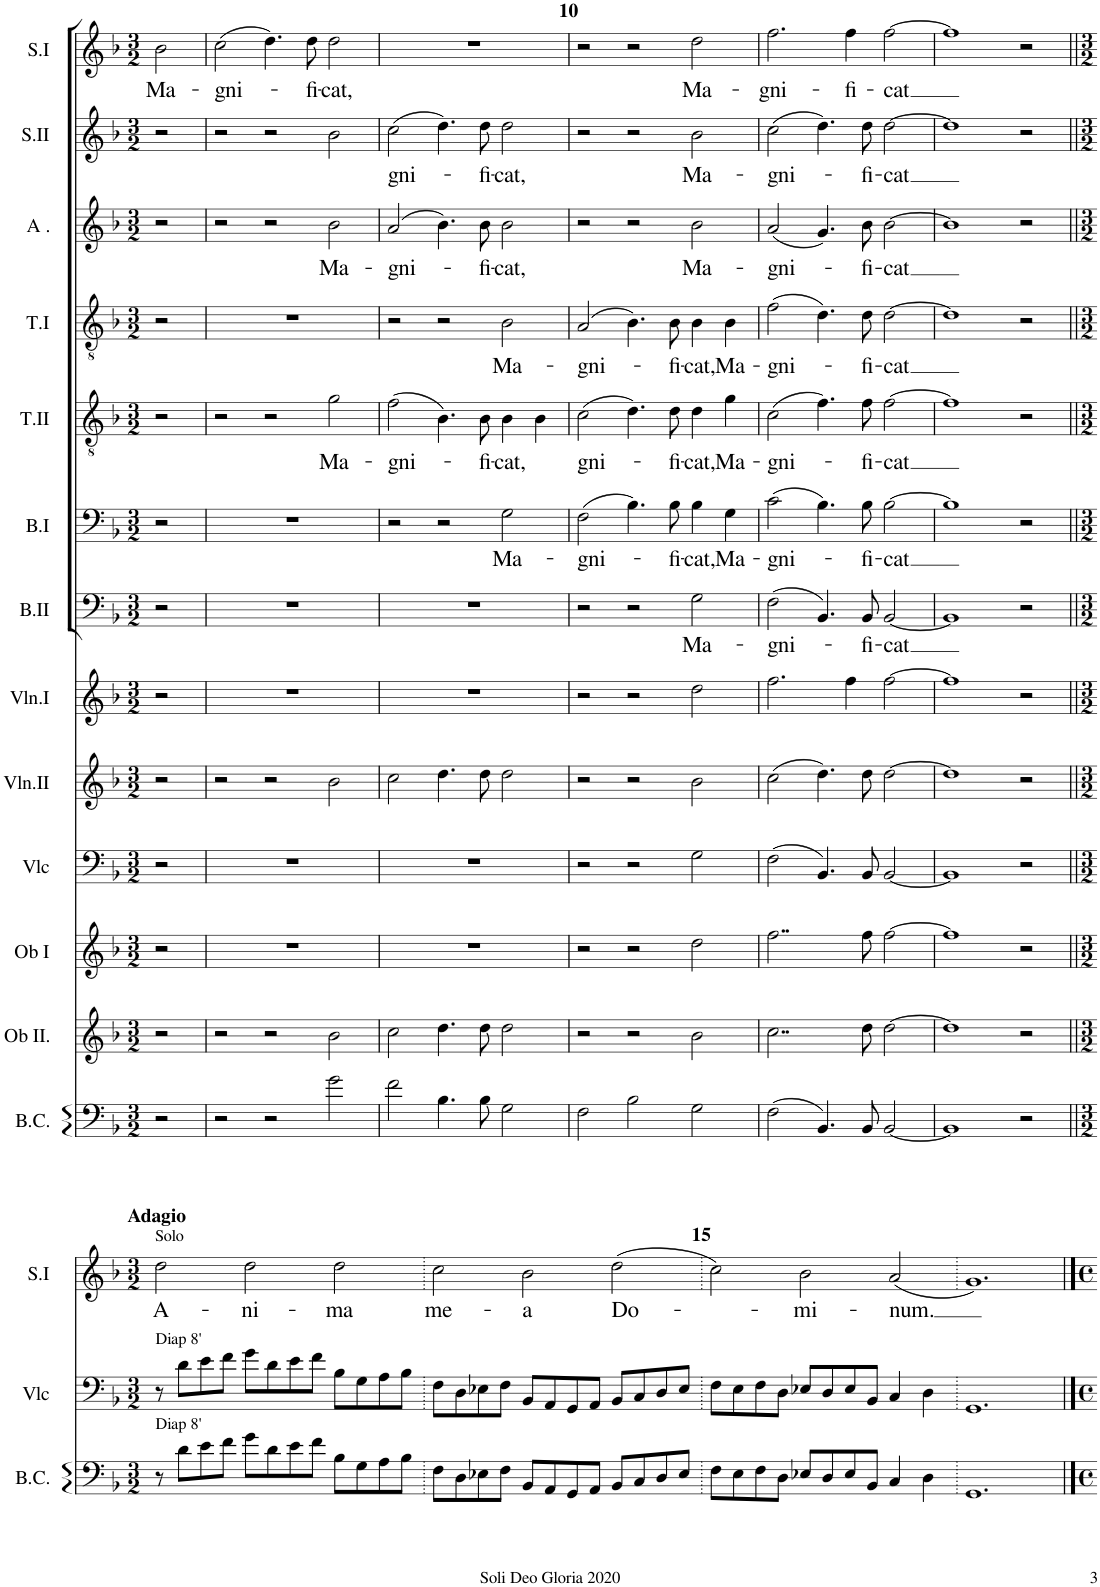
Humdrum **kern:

**kern	**kern	**kern	**kern	**kern	**kern	**kern	**text	**kern	**text	**kern	**text	**kern	**text	**kern	**text	**kern	**text	**kern	**text
*part13	*part12	*part11	*part10	*part9	*part8	*part7	*part7	*part6	*part6	*part5	*part5	*part4	*part4	*part3	*part3	*part2	*part2	*part1	*part1
*staff13	*staff12	*staff11	*staff10	*staff9	*staff8	*staff7	*staff7	*staff6	*staff6	*staff5	*staff5	*staff4	*staff4	*staff3	*staff3	*staff2	*staff2	*staff1	*staff1
*I"Continuo	*I"Oboe II	*I"Oboe I	*I"Violoncelle	*I"Violon II	*I"Violon I	*I"Basse II	*	*I"Basse I	*	*I"Ténor II	*	*I"Tenor I	*	*I"Alti	*	*I"Soprano II	*	*I"Soprano.I	*
*	*I'Ob II.	*I'Ob I	*I'Vlc	*I'Vln.II	*I'Vln.I	*I'B.II	*	*I'B.I	*	*I'T.II	*	*I'T.I	*	*I'A .	*	*I'S.II	*	*I'S.I	*
!!LO:PB:g=z
*clefF4	*clefG2	*clefG2	*clefF4	*clefG2	*clefG2	*clefF4	*	*clefF4	*	*clefGv2	*	*clefGv2	*	*clefG2	*	*clefG2	*	*clefG2	*
*k[b-]	*k[b-]	*k[b-]	*k[b-]	*k[b-]	*k[b-]	*k[b-]	*	*k[b-]	*	*k[b-]	*	*k[b-]	*	*k[b-]	*	*k[b-]	*	*k[b-]	*
*M3/2	*M3/2	*M3/2	*M3/2	*M3/2	*M3/2	*M3/2	*	*M3/2	*	*M3/2	*	*M3/2	*	*M3/2	*	*M3/2	*	*M3/2	*
=7	=7	=7	=7	=7	=7	=7	=7	=7	=7	=7	=7	=7	=7	=7	=7	=7	=7	=7	=7
!	!	!	!	!	!	!	!	!	!	!	!	!	!	!	!	!	!	!	!LO:LY:b
2r	2r	2r	2r	2r	2r	2r	.	2r	.	2r	.	2r	.	2r	.	2r	.	2b-\	Ma-
=8	=8	=8	=8	=8	=8	=8	=8	=8	=8	=8	=8	=8	=8	=8	=8	=8	=8	=8	=8
!	!	!	!	!	!	!	!	!	!	!	!	!	!	!	!	!	!	!	!LO:LY:b
2r	2r	1.r	1.r	2r	1.r	1.r	.	1.r	.	2r	.	1.r	.	2r	.	2r	.	(2cc\	-gni-
2r	2r	.	.	2r	.	.	.	.	.	2r	.	.	.	2r	.	2r	.	4.dd\)	.
!	!	!	!	!	!	!	!	!	!	!	!	!	!	!	!	!	!	!	!LO:LY:b
.	.	.	.	.	.	.	.	.	.	.	.	.	.	.	.	.	.	8dd\	-fi-
!	!	!	!	!	!	!	!	!	!	!	!LO:LY:b	!	!	!	!LO:LY:b	!	!	!	!LO:LY:b
2g\	2b-\	.	.	2b-\	.	.	.	.	.	2g\	Ma-	.	.	2b-\	Ma-	2b-\	.	2dd\	-cat,
=9	=9	=9	=9	=9	=9	=9	=9	=9	=9	=9	=9	=9	=9	=9	=9	=9	=9	=9	=9
!	!	!	!	!	!	!	!	!	!	!	!LO:LY:b	!	!	!	!LO:LY:b	!	!LO:LY:b	!	!
2f\	2cc\	1.r	1.r	2cc\	1.r	1.r	.	2r	.	(2f\	-gni-	2r	.	(2a/	-gni-	(2cc\	-gni-	1.r	.
4.B-\	4.dd\	.	.	4.dd\	.	.	.	2r	.	4.B-\)	.	2r	.	4.b-\)	.	4.dd\)	.	.	.
!	!	!	!	!	!	!	!	!	!	!	!LO:LY:b	!	!	!	!LO:LY:b	!	!LO:LY:b	!	!
8B-\	8dd\	.	.	8dd\	.	.	.	.	.	8B-\	-fi-	.	.	8b-\	-fi-	8dd\	-fi-	.	.
!	!	!	!	!	!	!	!	!	!LO:LY:b	!	!LO:LY:b	!	!LO:LY:b	!	!LO:LY:b	!	!LO:LY:b	!	!
2G\	2dd\	.	.	2dd\	.	.	.	2G\	Ma-	4B-\	-cat,	2B-\	Ma-	2b-\	-cat,	2dd\	-cat,	.	.
.	.	.	.	.	.	.	.	.	.	4B-\	.	.	.	.	.	.	.	.	.
=10	=10	=10	=10	=10	=10	=10	=10	=10	=10	=10	=10	=10	=10	=10	=10	=10	=10	=10	=10
!	!	!	!	!	!	!	!	!	!LO:LY:b	!	!LO:LY:b	!	!LO:LY:b	!	!	!	!	!	!
2F\	2r	2r	2r	2r	2r	2r	.	(2F\	-gni-	(2c\	-gni-	(2A/	-gni-	2r	.	2r	.	2r	.
2B-\	2r	2r	2r	2r	2r	2r	.	4.B-\)	.	4.d\)	.	4.B-\)	.	2r	.	2r	.	2r	.
!	!	!	!	!	!	!	!	!	!LO:LY:b	!	!LO:LY:b	!	!LO:LY:b	!	!	!	!	!	!
.	.	.	.	.	.	.	.	8B-\	-fi-	8d\	-fi-	8B-\	-fi-	.	.	.	.	.	.
!	!	!	!	!	!	!	!LO:LY:b	!	!LO:LY:b	!	!LO:LY:b	!	!LO:LY:b	!	!LO:LY:b	!	!LO:LY:b	!	!LO:LY:b
2G\	2b-\	2dd\	2G\	2b-\	2dd\	2G\	Ma-	4B-\	-cat,	4d\	-cat,	4B-\	-cat,	2b-\	Ma-	2b-\	Ma-	2dd\	Ma-
!	!	!	!	!	!	!	!	!	!LO:LY:b	!	!LO:LY:b	!	!LO:LY:b	!	!	!	!	!	!
.	.	.	.	.	.	.	.	4G\	Ma-	4g\	Ma-	4B-\	Ma-	.	.	.	.	.	.
=11	=11	=11	=11	=11	=11	=11	=11	=11	=11	=11	=11	=11	=11	=11	=11	=11	=11	=11	=11
!	!	!	!	!	!	!	!LO:LY:b	!	!LO:LY:b	!	!LO:LY:b	!	!LO:LY:b	!	!LO:LY:b	!	!LO:LY:b	!	!LO:LY:b
(2F\	2..cc\	2..ff\	(2F\	(2cc\	2.ff\	(2F\	-gni-	(2c\	-gni-	(2c\	-gni-	(2f\	-gni-	(2a/	-gni-	(2cc\	-gni-	2.ff\	-gni-
4.BB-/)	.	.	4.BB-/)	4.dd\)	.	4.BB-/)	.	4.B-\)	.	4.f\)	.	4.d\)	.	4.g/)	.	4.dd\)	.	.	.
!	!	!	!	!	!	!	!	!	!	!	!	!	!	!	!	!	!	!	!LO:LY:b
.	.	.	.	.	4ff\	.	.	.	.	.	.	.	.	.	.	.	.	4ff\	-fi-
!	!	!	!	!	!	!	!LO:LY:b	!	!LO:LY:b	!	!LO:LY:b	!	!LO:LY:b	!	!LO:LY:b	!	!LO:LY:b	!	!
8BB-/	8dd\	8ff\	8BB-/	8dd\	.	8BB-/	-fi-	8B-\	-fi-	8f\	-fi-	8d\	-fi-	8b-\	-fi-	8dd\	-fi-	.	.
!	!	!	!	!	!	!	!LO:LY:b	!	!LO:LY:b	!	!LO:LY:b	!	!LO:LY:b	!	!LO:LY:b	!	!LO:LY:b	!	!LO:LY:b
[2BB-/	[2dd\	[2ff\	[2BB-/	[2dd\	[2ff\	[2BB-/	-cat	[2B-\	-cat	[2f\	-cat	[2d\	-cat	[2b-\	-cat	[2dd\	-cat	[2ff\	-cat
=12	=12	=12	=12	=12	=12	=12	=12	=12	=12	=12	=12	=12	=12	=12	=12	=12	=12	=12	=12
1BB-]	1dd]	1ff]	1BB-]	1dd]	1ff]	1BB-]	.	1B-]	.	1f]	.	1d]	.	1b-]	.	1dd]	.	1ff]	.
2r	2r	2r	2r	2r	2r	2r	.	2r	.	2r	.	2r	.	2r	.	2r	.	2r	.
!!LO:LB:g=z
=13||	=13||	=13||	=13||	=13||	=13||	=13||	=13||	=13||	=13||	=13||	=13||	=13||	=13||	=13||	=13||	=13||	=13||	=13||	=13||
*M3/2	*M3/2	*M3/2	*M3/2	*M3/2	*M3/2	*M3/2	*	*M3/2	*	*M3/2	*	*M3/2	*	*M3/2	*	*M3/2	*	*M3/2	*
!	!	!	!	!	!	!	!	!	!	!	!	!	!	!	!	!	!	!LO:TX:a:t=Solo	!
!	!	!	!	!	!	!	!	!	!	!	!	!	!	!	!	!	!	!LO:TX:a:B:t=Adagio	!
!	!	!	!LO:TX:a:t=Diap 8'	!	!	!	!	!	!	!	!	!	!	!	!	!	!	!	!
!LO:TX:a:t=Diap 8'	!	!	!	!	!	!	!	!	!	!	!	!	!	!	!	!	!	!	!
!	!	!	!	!	!	!	!	!	!	!	!	!	!	!	!	!	!	!	!LO:LY:b
8r	1.r	1.r	8r	1.r	1.r	1.r	.	1.r	.	1.r	.	1.r	.	1.r	.	1.r	.	2dd\	A-
8d\L	.	.	8d\L	.	.	.	.	.	.	.	.	.	.	.	.	.	.	.	.
8e\	.	.	8e\	.	.	.	.	.	.	.	.	.	.	.	.	.	.	.	.
8f\J	.	.	8f\J	.	.	.	.	.	.	.	.	.	.	.	.	.	.	.	.
!	!	!	!	!	!	!	!	!	!	!	!	!	!	!	!	!	!	!	!LO:LY:b
8g\L	.	.	8g\L	.	.	.	.	.	.	.	.	.	.	.	.	.	.	2dd\	-ni-
8d\	.	.	8d\	.	.	.	.	.	.	.	.	.	.	.	.	.	.	.	.
8e\	.	.	8e\	.	.	.	.	.	.	.	.	.	.	.	.	.	.	.	.
8f\J	.	.	8f\J	.	.	.	.	.	.	.	.	.	.	.	.	.	.	.	.
!	!	!	!	!	!	!	!	!	!	!	!	!	!	!	!	!	!	!	!LO:LY:b
8B-\L	.	.	8B-\L	.	.	.	.	.	.	.	.	.	.	.	.	.	.	2dd\	-ma
8G\	.	.	8G\	.	.	.	.	.	.	.	.	.	.	.	.	.	.	.	.
8A\	.	.	8A\	.	.	.	.	.	.	.	.	.	.	.	.	.	.	.	.
8B-\J	.	.	8B-\J	.	.	.	.	.	.	.	.	.	.	.	.	.	.	.	.
=14.	=14.	=14.	=14.	=14.	=14.	=14.	=14.	=14.	=14.	=14.	=14.	=14.	=14.	=14.	=14.	=14.	=14.	=14.	=14.
!	!	!	!	!	!	!	!	!	!	!	!	!	!	!	!	!	!	!	!LO:LY:b
8F\L	1.r	1.r	8F\L	1.r	1.r	1.r	.	1.r	.	1.r	.	1.r	.	1.r	.	1.r	.	2cc\	me-
8D\	.	.	8D\	.	.	.	.	.	.	.	.	.	.	.	.	.	.	.	.
8E-X\	.	.	8E-X\	.	.	.	.	.	.	.	.	.	.	.	.	.	.	.	.
8F\J	.	.	8F\J	.	.	.	.	.	.	.	.	.	.	.	.	.	.	.	.
!	!	!	!	!	!	!	!	!	!	!	!	!	!	!	!	!	!	!	!LO:LY:b
8BB-/L	.	.	8BB-/L	.	.	.	.	.	.	.	.	.	.	.	.	.	.	2b-\	-a
8AA/	.	.	8AA/	.	.	.	.	.	.	.	.	.	.	.	.	.	.	.	.
8GG/	.	.	8GG/	.	.	.	.	.	.	.	.	.	.	.	.	.	.	.	.
8AA/J	.	.	8AA/J	.	.	.	.	.	.	.	.	.	.	.	.	.	.	.	.
!	!	!	!	!	!	!	!	!	!	!	!	!	!	!	!	!	!	!	!LO:LY:b
8BB-/L	.	.	8BB-/L	.	.	.	.	.	.	.	.	.	.	.	.	.	.	(2dd\	Do-
8C/	.	.	8C/	.	.	.	.	.	.	.	.	.	.	.	.	.	.	.	.
8D/	.	.	8D/	.	.	.	.	.	.	.	.	.	.	.	.	.	.	.	.
8E-/J	.	.	8E-/J	.	.	.	.	.	.	.	.	.	.	.	.	.	.	.	.
=15.	=15.	=15.	=15.	=15.	=15.	=15.	=15.	=15.	=15.	=15.	=15.	=15.	=15.	=15.	=15.	=15.	=15.	=15.	=15.
8F\L	1.r	1.r	8F\L	1.r	1.r	1.r	.	1.r	.	1.r	.	1.r	.	1.r	.	1.r	.	2cc\)	.
8E\	.	.	8E\	.	.	.	.	.	.	.	.	.	.	.	.	.	.	.	.
8F\	.	.	8F\	.	.	.	.	.	.	.	.	.	.	.	.	.	.	.	.
8D\J	.	.	8D\J	.	.	.	.	.	.	.	.	.	.	.	.	.	.	.	.
!	!	!	!	!	!	!	!	!	!	!	!	!	!	!	!	!	!	!	!LO:LY:b
8E-X/L	.	.	8E-X/L	.	.	.	.	.	.	.	.	.	.	.	.	.	.	2b-\	-mi-
8D/	.	.	8D/	.	.	.	.	.	.	.	.	.	.	.	.	.	.	.	.
8E-/	.	.	8E-/	.	.	.	.	.	.	.	.	.	.	.	.	.	.	.	.
8BB-/J	.	.	8BB-/J	.	.	.	.	.	.	.	.	.	.	.	.	.	.	.	.
!	!	!	!	!	!	!	!	!	!	!	!	!	!	!	!	!	!	!	!LO:LY:b
4C/	.	.	4C/	.	.	.	.	.	.	.	.	.	.	.	.	.	.	(2a/	-num.
4D\	.	.	4D\	.	.	.	.	.	.	.	.	.	.	.	.	.	.	.	.
=16.	=16.	=16.	=16.	=16.	=16.	=16.	=16.	=16.	=16.	=16.	=16.	=16.	=16.	=16.	=16.	=16.	=16.	=16.	=16.
1.GG	1.r	1.r	1.GG	1.r	1.r	1.r	.	1.r	.	1.r	.	1.r	.	1.r	.	1.r	.	1.g)	.
==	==	==	==	==	==	==	==	==	==	==	==	==	==	==	==	==	==	==	==
*-	*-	*-	*-	*-	*-	*-	*-	*-	*-	*-	*-	*-	*-	*-	*-	*-	*-	*-	*-
